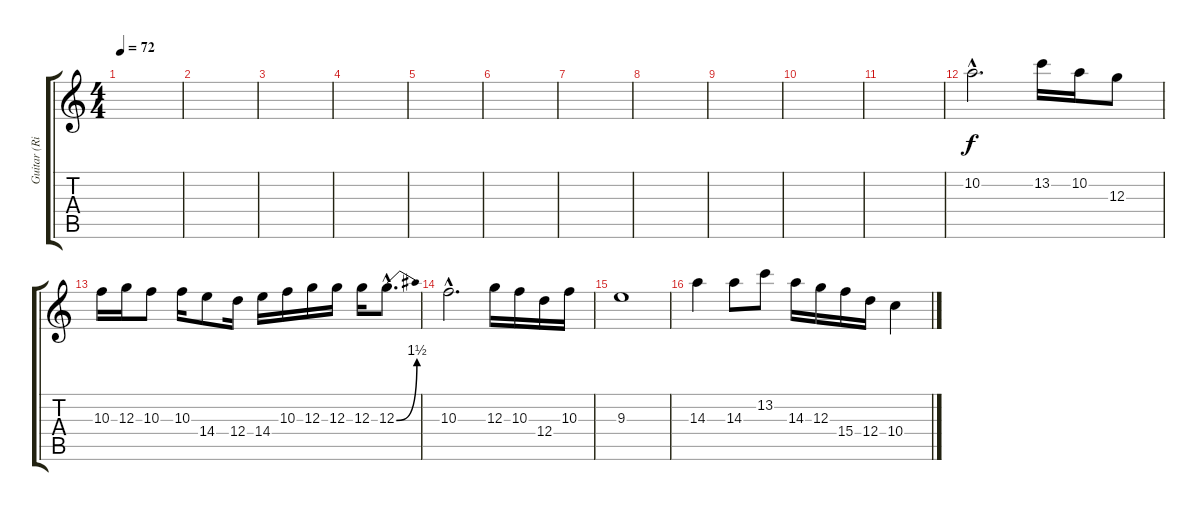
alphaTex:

\track ("Guitar (Right)" "Guitar (Ri") {instrument overdrivenguitar}
\staff {score tabs}
\tuning (E4 B3 G3 D3 A2 D2) {hide}
\ts (4 4)
\tempo 72
\clef g2
\ks c
|
|
|
|
|
|
|
|
|
|
|
10.2{hac}.2{d volume 13} 13.2.16 10.2.16 12.3.8 |
10.3.16 12.3.16 10.3.8 10.3.16 14.4.8 12.4.16 14.4.16 10.3.16 12.3.16 12.3.16 12.3.16 12.3{be (bend 0 0 60 6) hac}.8{d} |
10.3{hac}.2{d} 12.3.16 10.3.16 12.4.16 10.3.16 |
9.3.1 |
14.3.4 14.3.8 13.2.8 14.3.16 12.3.16 15.4.16 12.4.16 10.4.4
